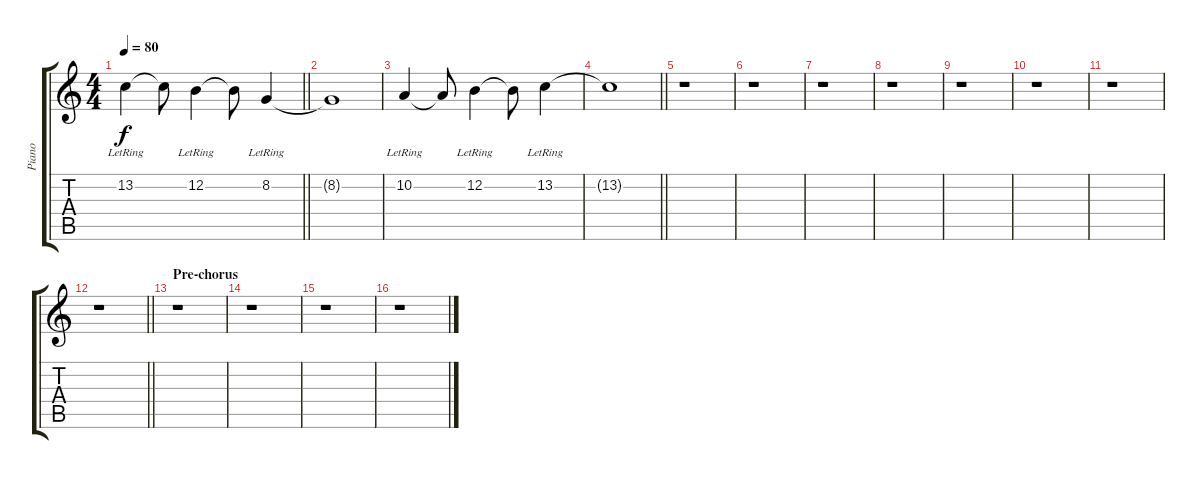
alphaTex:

\track ("Piano" "Piano") {instrument electricpiano1}
\staff {score tabs}
\tuning (E4 B3 G3 D3 A2 E2) {hide}
\ts (4 4)
\tempo 80
\clef g2
\barLineRight lightlight
\ks c
13.2{lr}.4{dy f} 13.2{t}.8 12.2{lr}.4 12.2{t}.8 8.2{lr}.4 |
8.2{t}.1 |
10.2{lr}.4 10.2{t}.8 12.2{lr}.4 12.2{t}.8 13.2{lr}.4 |
\barLineRight lightlight
13.2{t}.1 |
\section ("" "")
r.1 |
r.1 |
r.1 |
r.1 |
r.1 |
r.1 |
r.1 |
\barLineRight lightlight
r.1 |
\section ("" "Pre-chorus")
r.1 |
r.1 |
r.1 |
r.1
